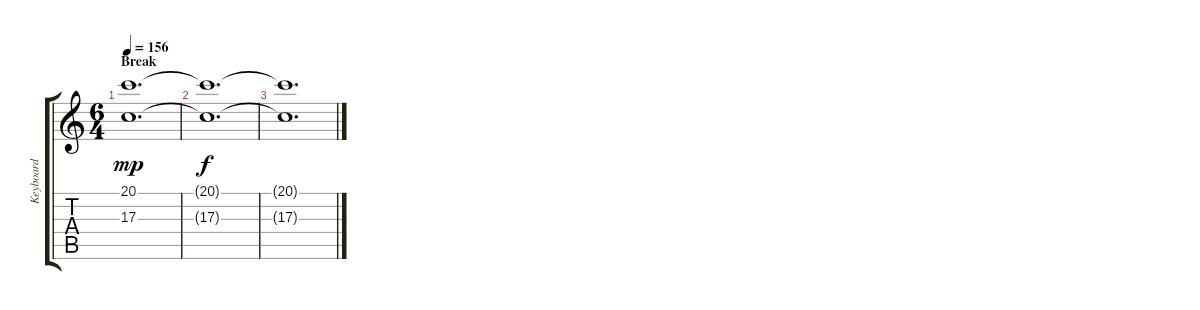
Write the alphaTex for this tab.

\track ("Keyboard" "Keyboard") {instrument stringensemble1}
\staff {score tabs}
\tuning (E4 B3 G3 D3 A2 E2) {hide}
\ts (6 4)
\section ("" "Break")
\tempo 156
\clef g2
\ks c
(20.1 17.3).1{d dy mp instrument rockorgan} |
(20.1{t} 17.3{t}).1{d dy f volume 0} |
(20.1{t} 17.3{t}).1{d}
